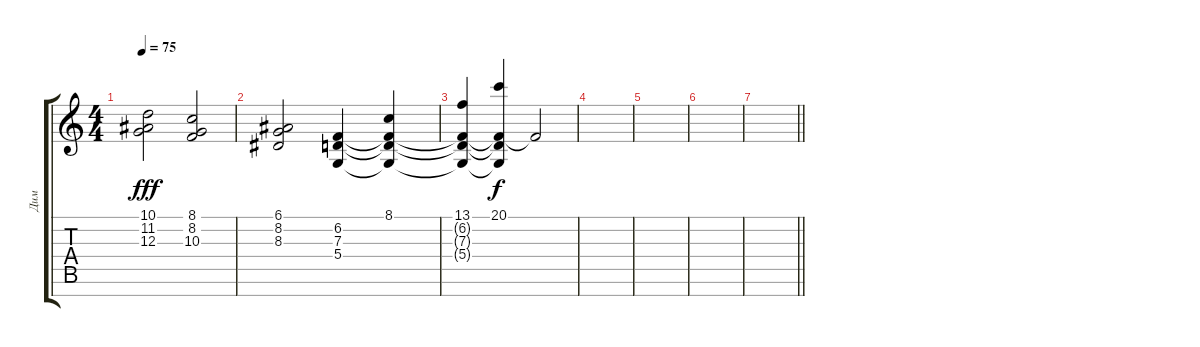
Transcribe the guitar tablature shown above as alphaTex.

\track ("Дим" "Дим") {instrument electricgrandpiano}
\staff {score tabs}
\tuning (E4 B3 G3 D3 A2 E2 B1) {hide}
\ts (4 4)
\tempo 75
\clef g2
\ks c
(10.1 11.2 12.3).2{dy fff} (8.1 8.2 10.3).2 |
(6.1 8.2 8.3).2 (6.2 7.3 5.4).4 (8.1 6.2{t} 7.3{t} 5.4{t}).4 |
(13.1 6.2{t} 7.3{t} 5.4{t}).4 (20.1 6.2{t} 7.3{t} 5.4{t}).4{dy f} 6.2{t}.2 |
|
|
|
\barLineRight lightlight
